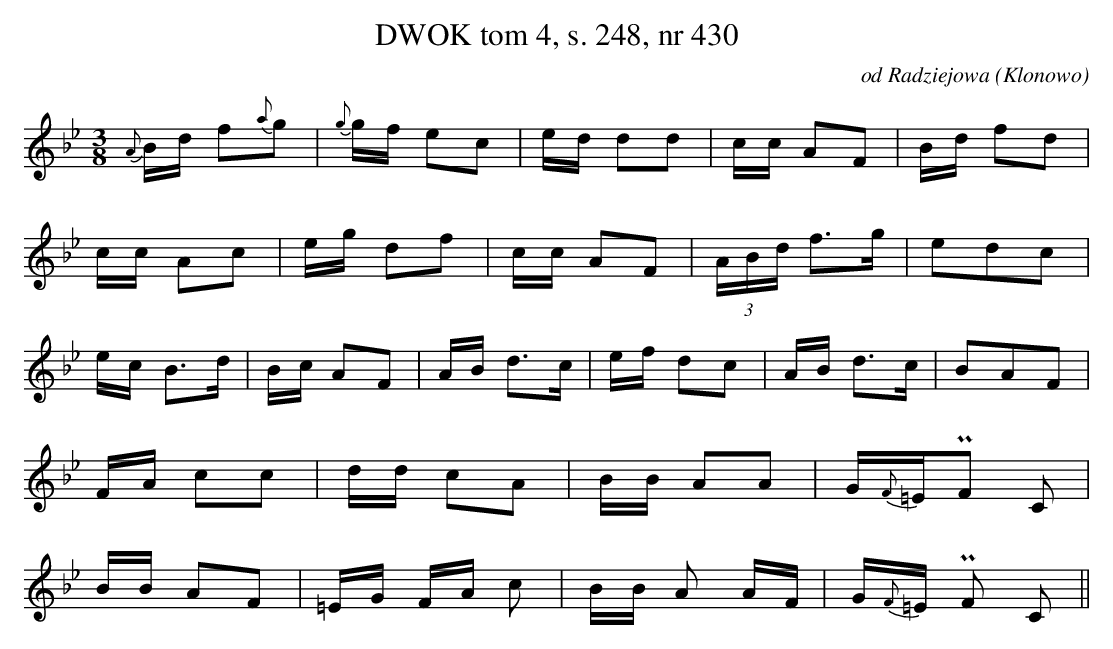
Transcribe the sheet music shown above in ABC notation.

X:1
T: DWOK tom 4, s. 248, nr 430
O: od Radziejowa (Klonowo)
L: 1/16
M: 3/8
K: Bb
{A} Bd f2{a}g2 | {g} gf e2c2 | ed d2d2 | cc A2F2 | Bd f2d2  |
cc A2c2 | eg d2f2  | cc A2F2 | (3ABd f3g | e2d2c2 |
ec B3d | Bc A2F2 | AB d3c | ef d2c2 | AB d3c | B2A2F2 |
FA c2c2 |dd c2A2 | BB A2A2 | G{F}=EPF2 C2 |
BB A2F2 | =EG FA c2 | BB A2 AF | G{F}=E PF2 C2 ||
